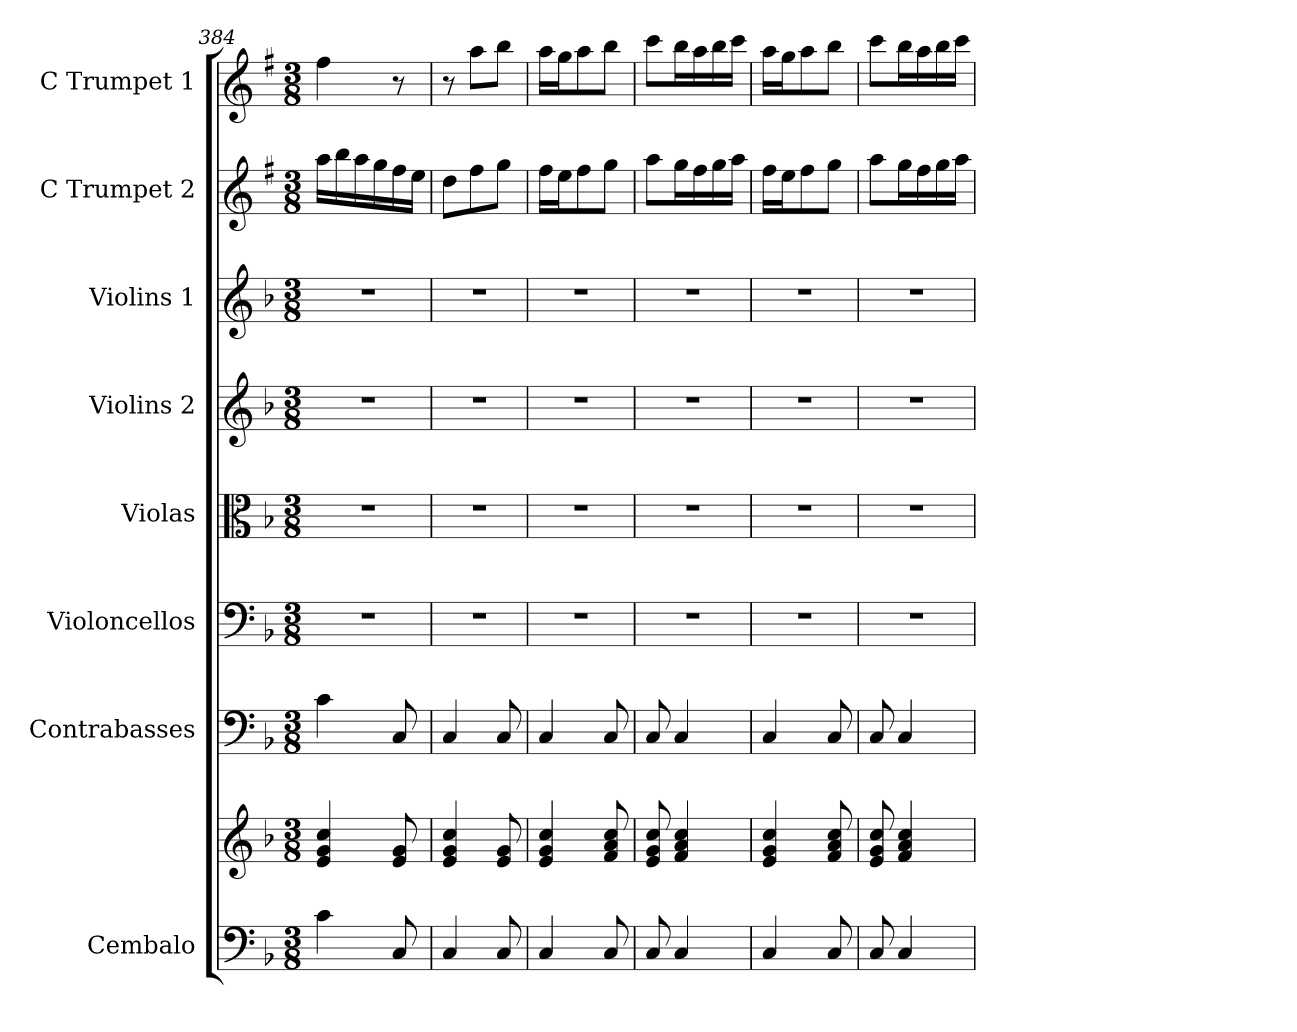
**kern	**kern	**kern	**kern	**kern	**kern	**kern	**kern	**kern
*part8	*part8	*part7	*part6	*part5	*part4	*part3	*part2	*part1
*staff9	*staff8	*staff7	*staff6	*staff5	*staff4	*staff3	*staff2	*staff1
*I"Cembalo	*	*I"Contrabasses	*I"Violoncellos	*I"Violas	*I"Violins 2	*I"Violins 1	*I"C Trumpet 2	*I"C Trumpet 1
*I'Cbl.	*	*I'Cbs.	*I'Vcs.	*I'Vlas.	*I'Vlns. 2	*I'Vlns. 1	*I'C Tpt. 2	*I'C Tpt. 1
*clefF4	*clefG2	*clefF4	*clefF4	*clefC3	*clefG2	*clefG2	*clefG2	*clefG2
*	*	*	*	*	*	*	*ITrd1c2	*ITrd1c2
*k[b-]	*k[b-]	*k[b-]	*k[b-]	*k[b-]	*k[b-]	*k[b-]	*k[b-]	*k[b-]
*M3/8	*M3/8	*M3/8	*M3/8	*M3/8	*M3/8	*M3/8	*M3/8	*M3/8
=384	=384	=384	=384	=384	=384	=384	=384	=384
4c\	4e/ 4g/ 4cc/	4c\	4.r	4.r	4.r	4.r	16gg\LL	4ee\
.	.	.	.	.	.	.	16aa\	.
.	.	.	.	.	.	.	16gg\	.
.	.	.	.	.	.	.	16ff\	.
8C/	8e/ 8g/	8C/	.	.	.	.	16ee\	8r
.	.	.	.	.	.	.	16dd\JJ	.
=385	=385	=385	=385	=385	=385	=385	=385	=385
4C/	4e/ 4g/ 4cc/	4C/	4.r	4.r	4.r	4.r	8cc\L	8r
.	.	.	.	.	.	.	8ee\	8gg\L
8C/	8e/ 8g/	8C/	.	.	.	.	8ff\J	8aa\J
=386	=386	=386	=386	=386	=386	=386	=386	=386
4C/	4e/ 4g/ 4cc/	4C/	4.r	4.r	4.r	4.r	16ee\LL	16gg\LL
.	.	.	.	.	.	.	16dd\J	16ff\J
.	.	.	.	.	.	.	8ee\	8gg\
8C/	8f/ 8a/ 8cc/	8C/	.	.	.	.	8ff\J	8aa\J
=387	=387	=387	=387	=387	=387	=387	=387	=387
8C/	8e/ 8g/ 8cc/	8C/	4.r	4.r	4.r	4.r	8gg\L	8bb-\L
4C/	4f/ 4a/ 4cc/	4C/	.	.	.	.	16ff\L	16aa\L
.	.	.	.	.	.	.	16ee\	16gg\
.	.	.	.	.	.	.	16ff\	16aa\
.	.	.	.	.	.	.	16gg\JJ	16bb-\JJ
=388	=388	=388	=388	=388	=388	=388	=388	=388
4C/	4e/ 4g/ 4cc/	4C/	4.r	4.r	4.r	4.r	16ee\LL	16gg\LL
.	.	.	.	.	.	.	16dd\J	16ff\J
.	.	.	.	.	.	.	8ee\	8gg\
8C/	8f/ 8a/ 8cc/	8C/	.	.	.	.	8ff\J	8aa\J
=389	=389	=389	=389	=389	=389	=389	=389	=389
8C/	8e/ 8g/ 8cc/	8C/	4.r	4.r	4.r	4.r	8gg\L	8bb-\L
4C/	4f/ 4a/ 4cc/	4C/	.	.	.	.	16ff\L	16aa\L
.	.	.	.	.	.	.	16ee\	16gg\
.	.	.	.	.	.	.	16ff\	16aa\
.	.	.	.	.	.	.	16gg\JJ	16bb-\JJ
=	=	=	=	=	=	=	=	=
*-	*-	*-	*-	*-	*-	*-	*-	*-
